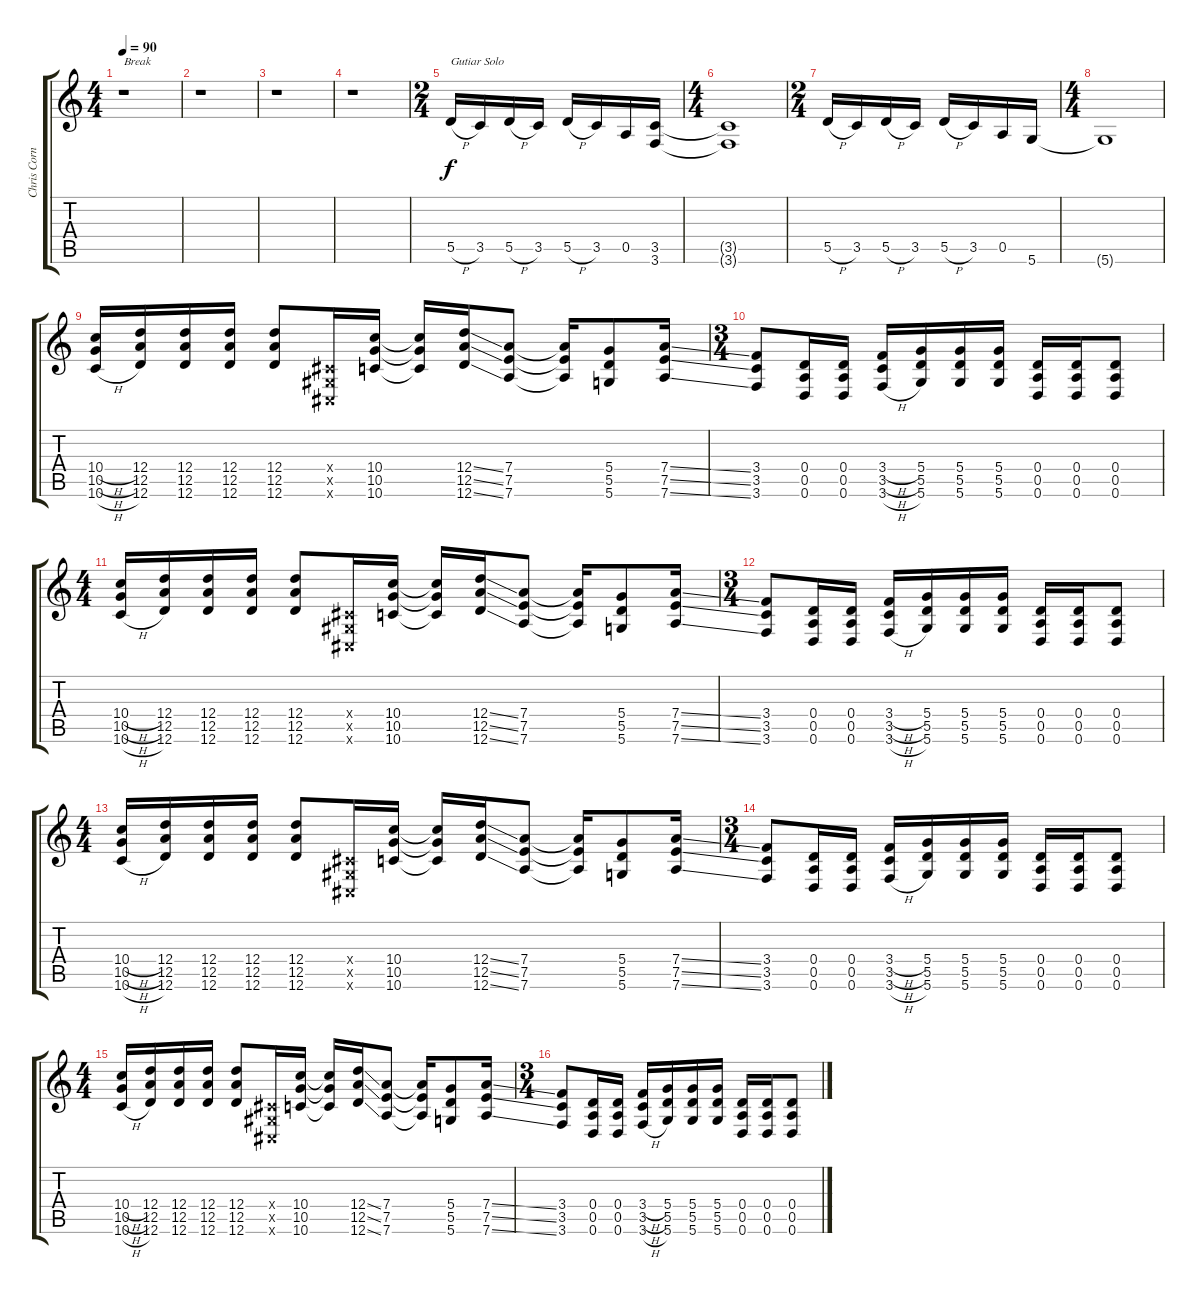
\track ("Chris Cornell" "Chris Corn") {instrument acousticguitarsteel}
\staff {score tabs}
\tuning (E4 B3 G3 D3 A2 D2) {hide}
\ts (4 4)
\tempo 90
\clef g2
\ks c
r.1{txt "Break" dy f} |
r.1 |
r.1 |
r.1 |
\ts (2 4)
5.5{h}.16{txt "Gutiar Solo"} 3.5.16 5.5{h}.16 3.5.16 5.5{h}.16 3.5.16 0.5.16 (3.5 3.6).16 |
\ts (4 4)
(3.5{t} 3.6{t}).1 |
\ts (2 4)
5.5{h}.16 3.5.16 5.5{h}.16 3.5.16 5.5{h}.16 3.5.16 0.5.16 5.6.16 |
\ts (4 4)
5.6{t}.1 |
(10.4{h} 10.5{h} 10.6{h}).16 (12.4 12.5 12.6).16 (12.4 12.5 12.6).16 (12.4 12.5 12.6).16 (12.4 12.5 12.6).8 (-1.4{x} -1.5{x} -1.6{x}).16 (10.4 10.5 10.6).16 (10.4{t} 10.5{t} 10.6{t}).16 (12.4{ss} 12.5{ss} 12.6{ss}).16 (7.4 7.5 7.6).8 (7.4{t} 7.5{t} 7.6{t}).16 (5.4 5.5 5.6).8 (7.4{ss} 7.5{ss} 7.6{ss}).16 |
\ts (3 4)
(3.4 3.5 3.6).8 (0.4 0.5 0.6).16 (0.4 0.5 0.6).16 (3.4{h} 3.5{h} 3.6{h}).16 (5.4 5.5 5.6).16 (5.4 5.5 5.6).16 (5.4 5.5 5.6).16 (0.4 0.5 0.6).16 (0.4 0.5 0.6).16 (0.4 0.5 0.6).8 |
\ts (4 4)
(10.4{h} 10.5{h} 10.6{h}).16 (12.4 12.5 12.6).16 (12.4 12.5 12.6).16 (12.4 12.5 12.6).16 (12.4 12.5 12.6).8 (-1.4{x} -1.5{x} -1.6{x}).16 (10.4 10.5 10.6).16 (10.4{t} 10.5{t} 10.6{t}).16 (12.4{ss} 12.5{ss} 12.6{ss}).16 (7.4 7.5 7.6).8 (7.4{t} 7.5{t} 7.6{t}).16 (5.4 5.5 5.6).8 (7.4{ss} 7.5{ss} 7.6{ss}).16 |
\ts (3 4)
(3.4 3.5 3.6).8 (0.4 0.5 0.6).16 (0.4 0.5 0.6).16 (3.4{h} 3.5{h} 3.6{h}).16 (5.4 5.5 5.6).16 (5.4 5.5 5.6).16 (5.4 5.5 5.6).16 (0.4 0.5 0.6).16 (0.4 0.5 0.6).16 (0.4 0.5 0.6).8 |
\ts (4 4)
(10.4{h} 10.5{h} 10.6{h}).16 (12.4 12.5 12.6).16 (12.4 12.5 12.6).16 (12.4 12.5 12.6).16 (12.4 12.5 12.6).8 (-1.4{x} -1.5{x} -1.6{x}).16 (10.4 10.5 10.6).16 (10.4{t} 10.5{t} 10.6{t}).16 (12.4{ss} 12.5{ss} 12.6{ss}).16 (7.4 7.5 7.6).8 (7.4{t} 7.5{t} 7.6{t}).16 (5.4 5.5 5.6).8 (7.4{ss} 7.5{ss} 7.6{ss}).16 |
\ts (3 4)
(3.4 3.5 3.6).8 (0.4 0.5 0.6).16 (0.4 0.5 0.6).16 (3.4{h} 3.5{h} 3.6{h}).16 (5.4 5.5 5.6).16 (5.4 5.5 5.6).16 (5.4 5.5 5.6).16 (0.4 0.5 0.6).16 (0.4 0.5 0.6).16 (0.4 0.5 0.6).8 |
\ts (4 4)
(10.4{h} 10.5{h} 10.6{h}).16 (12.4 12.5 12.6).16 (12.4 12.5 12.6).16 (12.4 12.5 12.6).16 (12.4 12.5 12.6).8 (-1.4{x} -1.5{x} -1.6{x}).16 (10.4 10.5 10.6).16 (10.4{t} 10.5{t} 10.6{t}).16 (12.4{ss} 12.5{ss} 12.6{ss}).16 (7.4 7.5 7.6).8 (7.4{t} 7.5{t} 7.6{t}).16 (5.4 5.5 5.6).8 (7.4{ss} 7.5{ss} 7.6{ss}).16 |
\ts (3 4)
(3.4 3.5 3.6).8 (0.4 0.5 0.6).16 (0.4 0.5 0.6).16 (3.4{h} 3.5{h} 3.6{h}).16 (5.4 5.5 5.6).16 (5.4 5.5 5.6).16 (5.4 5.5 5.6).16 (0.4 0.5 0.6).16 (0.4 0.5 0.6).16 (0.4 0.5 0.6).8
